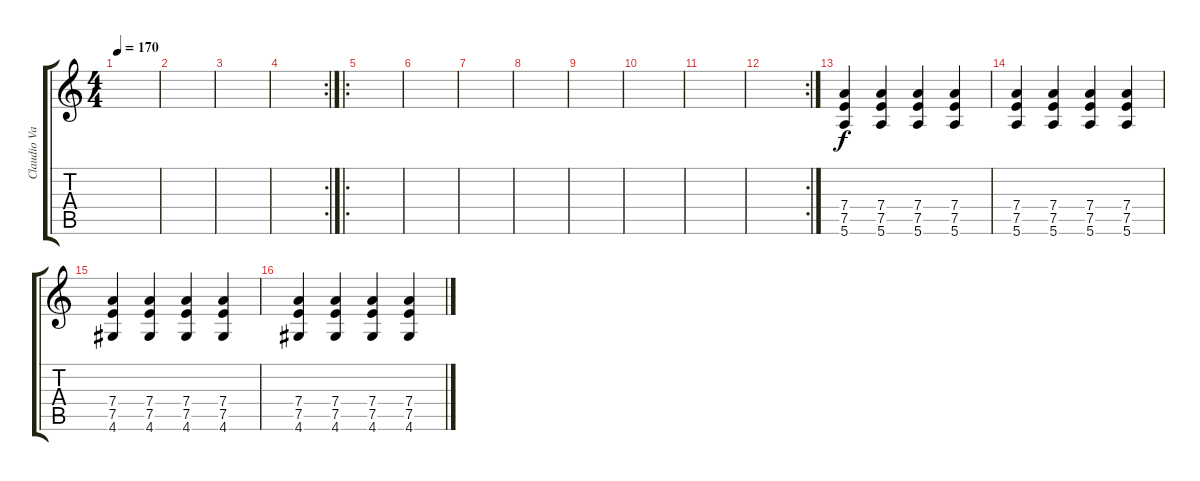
\track ("Claudio Valenzuela (guitarra acústica)" "Claudio Va") {instrument acousticguitarsteel}
\staff {score tabs}
\tuning (E4 B3 G3 D3 A2 E2) {hide}
\ts (4 4)
\tempo 170
\clef g2
\ks c
|
|
|
\rc 2
|
\ro
|
|
|
|
|
|
|
\rc 2
|
(7.4 7.5 5.6).4 (7.4 7.5 5.6).4 (7.4 7.5 5.6).4 (7.4 7.5 5.6).4 |
(7.4 7.5 5.6).4 (7.4 7.5 5.6).4 (7.4 7.5 5.6).4 (7.4 7.5 5.6).4 |
(7.4 7.5 4.6).4 (7.4 7.5 4.6).4 (7.4 7.5 4.6).4 (7.4 7.5 4.6).4 |
(7.4 7.5 4.6).4 (7.4 7.5 4.6).4 (7.4 7.5 4.6).4 (7.4 7.5 4.6).4
